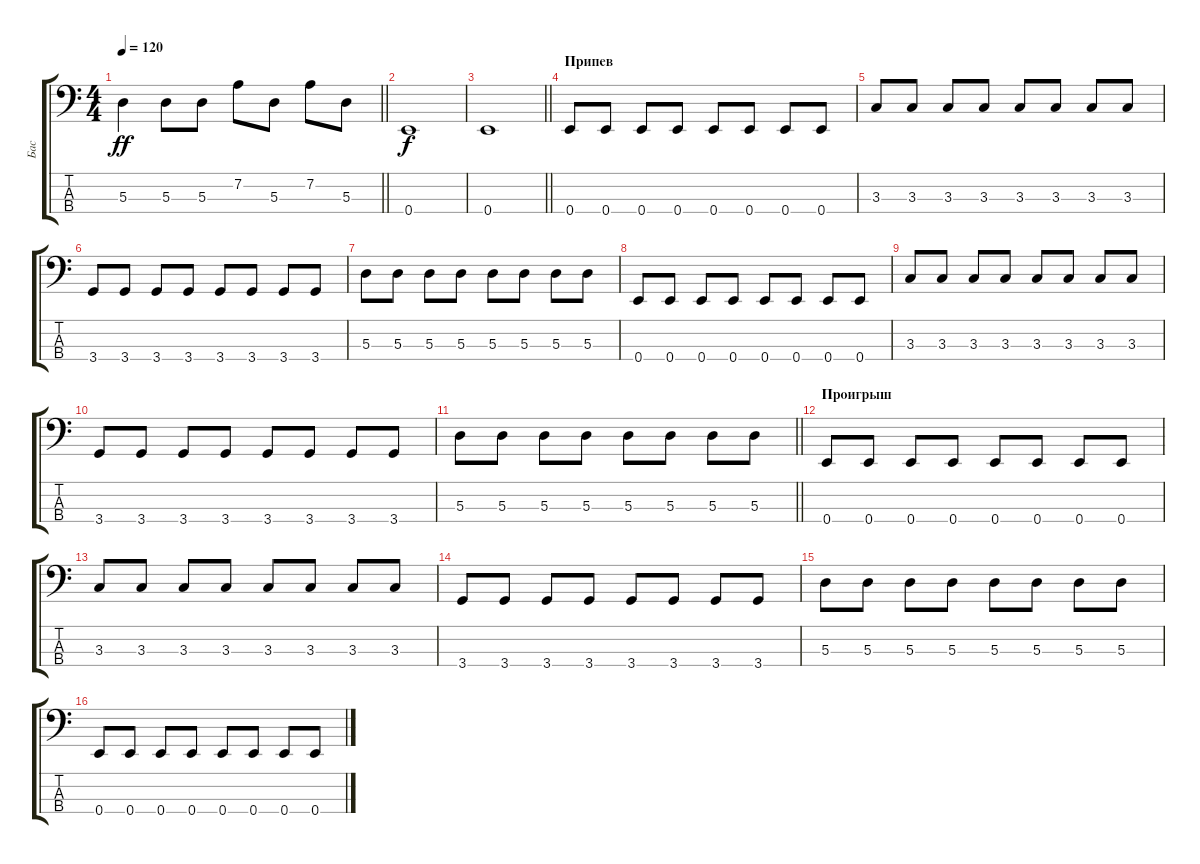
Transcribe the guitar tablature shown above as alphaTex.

\track ("Бас" "Бас") {instrument electricbasspick}
\staff {score tabs}
\tuning (G2 D2 A1 E1) {hide}
\ts (4 4)
\tempo 120
\clef f4
\barLineRight lightlight
\ks c
5.3.4{dy ff} 5.3.8 5.3.8 7.2.8 5.3.8 7.2.8 5.3.8 |
0.4.1{dy f} |
\barLineRight lightlight
0.4.1 |
\section ("" "Припев")
0.4.8 0.4.8 0.4.8 0.4.8 0.4.8 0.4.8 0.4.8 0.4.8 |
3.3.8 3.3.8 3.3.8 3.3.8 3.3.8 3.3.8 3.3.8 3.3.8 |
3.4.8 3.4.8 3.4.8 3.4.8 3.4.8 3.4.8 3.4.8 3.4.8 |
5.3.8 5.3.8 5.3.8 5.3.8 5.3.8 5.3.8 5.3.8 5.3.8 |
0.4.8 0.4.8 0.4.8 0.4.8 0.4.8 0.4.8 0.4.8 0.4.8 |
3.3.8 3.3.8 3.3.8 3.3.8 3.3.8 3.3.8 3.3.8 3.3.8 |
3.4.8 3.4.8 3.4.8 3.4.8 3.4.8 3.4.8 3.4.8 3.4.8 |
\barLineRight lightlight
5.3.8 5.3.8 5.3.8 5.3.8 5.3.8 5.3.8 5.3.8 5.3.8 |
\section ("" "Проигрыш")
0.4.8 0.4.8 0.4.8 0.4.8 0.4.8 0.4.8 0.4.8 0.4.8 |
3.3.8 3.3.8 3.3.8 3.3.8 3.3.8 3.3.8 3.3.8 3.3.8 |
3.4.8 3.4.8 3.4.8 3.4.8 3.4.8 3.4.8 3.4.8 3.4.8 |
5.3.8 5.3.8 5.3.8 5.3.8 5.3.8 5.3.8 5.3.8 5.3.8 |
0.4.8 0.4.8 0.4.8 0.4.8 0.4.8 0.4.8 0.4.8 0.4.8
